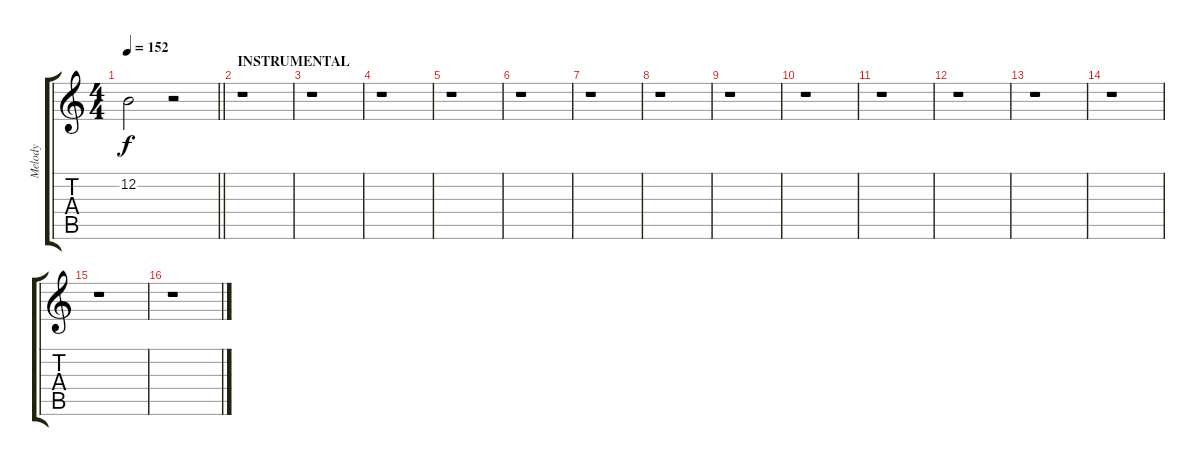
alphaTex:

\track ("Melody" "Melody") {instrument baritonesax}
\staff {score tabs}
\tuning (E4 B3 G3 D3 A2 E2) {hide}
\ts (4 4)
\tempo 152
\clef g2
\barLineRight lightlight
\ks c
12.2{t}.2{dy f} r.2 |
\section ("" "INSTRUMENTAL")
r.1 |
r.1 |
r.1 |
r.1 |
r.1 |
r.1 |
r.1 |
r.1 |
r.1 |
r.1 |
r.1 |
r.1 |
r.1 |
r.1 |
r.1
